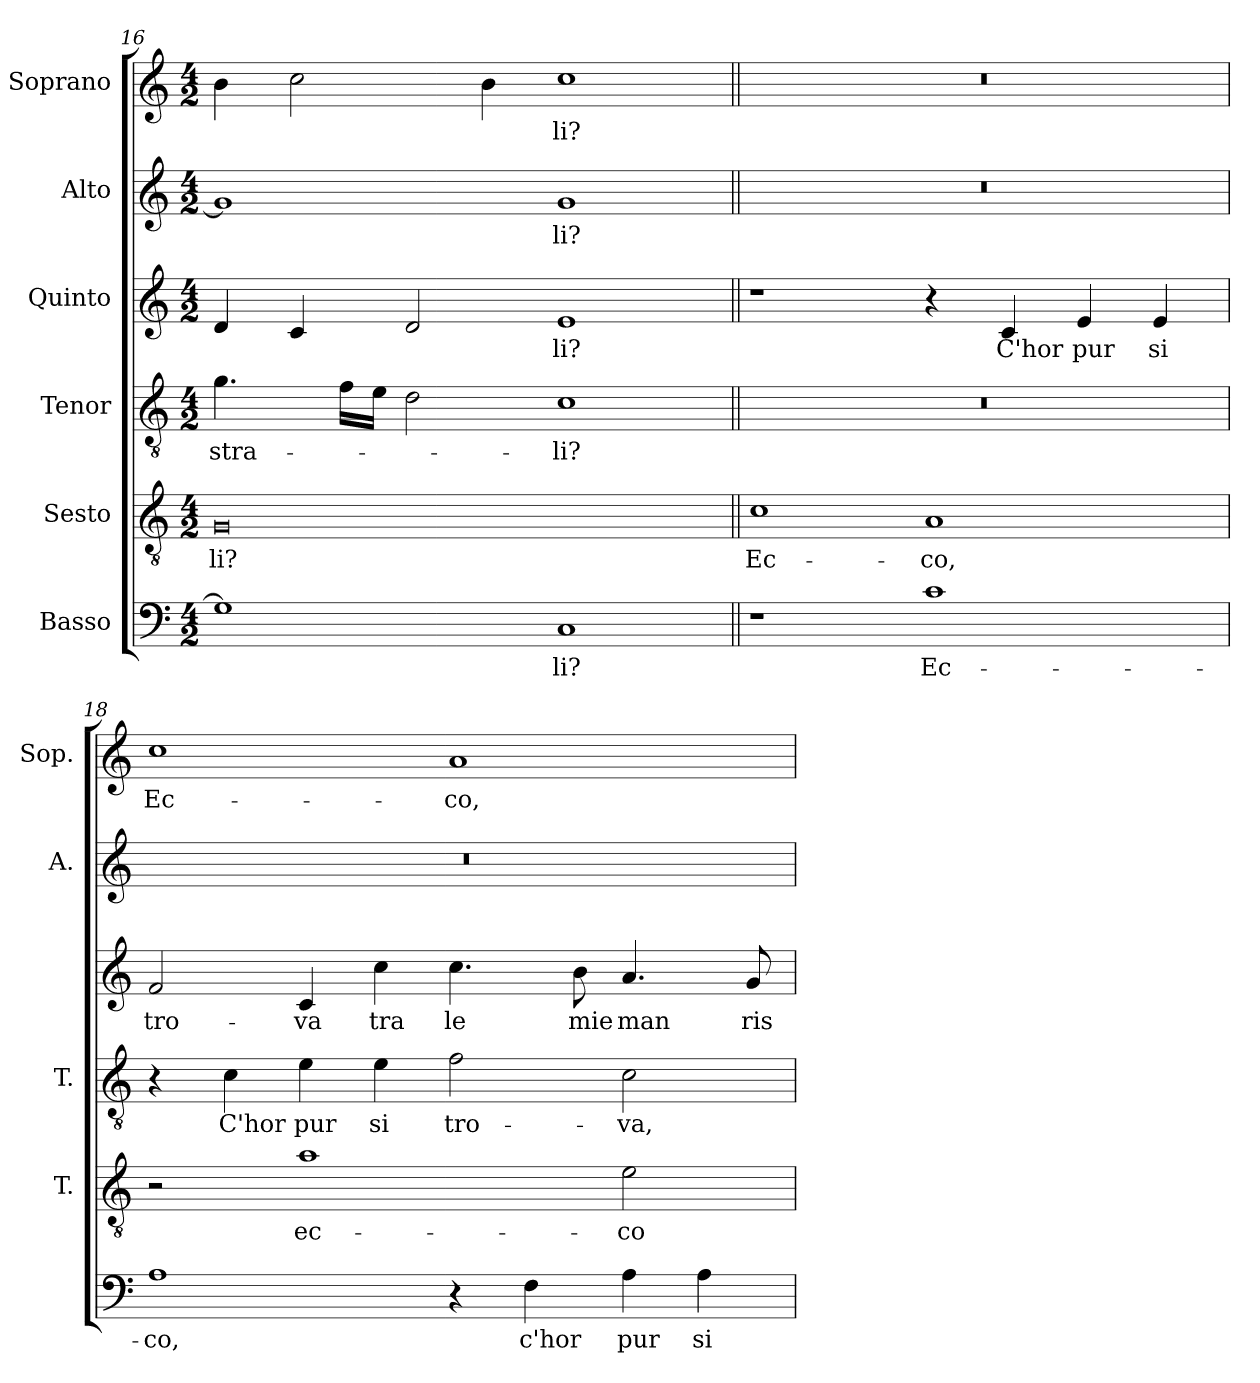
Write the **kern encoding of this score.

**kern	**text	**kern	**text	**kern	**text	**kern	**text	**kern	**text	**kern	**text
*part6	*part6	*part5	*part5	*part4	*part4	*part3	*part3	*part2	*part2	*part1	*part1
*staff6	*staff6	*staff5	*staff5	*staff4	*staff4	*staff3	*staff3	*staff2	*staff2	*staff1	*staff1
*I"Basso	*	*I"Sesto	*	*I"Tenor	*	*I"Quinto	*	*I"Alto	*	*I"Soprano	*
*	*	*I'T.	*	*I'T.	*	*	*	*I'A.	*	*I'Sop.	*
*clefF4	*	*clefGv2	*	*clefGv2	*	*clefG2	*	*clefG2	*	*clefG2	*
*	*	*ITrd7c12	*	*ITrd7c12	*	*	*	*	*	*	*
*k[]	*	*k[]	*	*k[]	*	*k[]	*	*k[]	*	*k[]	*
*C:	*	*C:	*	*C:	*	*C:	*	*C:	*	*C:	*
*M4/2	*	*M4/2	*	*M4/2	*	*M4/2	*	*M4/2	*	*M4/2	*
=16	=16	=16	=16	=16	=16	=16	=16	=16	=16	=16	=16
!	!	!	!LO:LY:b:color=#000000	!	!	!	!	!	!	!	!
!	!	!	!	!	!LO:LY:b:color=#000000	!	!	!	!	!	!
1Gi]	.	0GGi	-li?	4.Gi\	stra-	4di/	.	1gi]	.	4bi\	.
.	.	.	.	.	.	4ci/	.	.	.	2cci\	.
.	.	.	.	16Fi\LL	.	.	.	.	.	.	.
.	.	.	.	16Ei\JJ	.	.	.	.	.	.	.
.	.	.	.	2Di\	.	2di/	.	.	.	.	.
.	.	.	.	.	.	.	.	.	.	4bi\	.
!	!LO:LY:b:color=#000000	!	!	!	!	!	!	!	!	!	!
!	!	!	!	!	!LO:LY:b:color=#000000	!	!	!	!	!	!
!	!	!	!	!	!	!	!LO:LY:b:color=#000000	!	!	!	!
!	!	!	!	!	!	!	!	!	!LO:LY:b:color=#000000	!	!
!	!	!	!	!	!	!	!	!	!	!	!LO:LY:b:color=#000000
1Ci	-li?	.	.	1Ci	-li?	1ei	-li?	1gi	-li?	1cci	-li?
!!LO:LB:g=z
=17||	=17||	=17||	=17||	=17||	=17||	=17||	=17||	=17||	=17||	=17||	=17||
!	!	!	!LO:LY:b:color=#000000	!LO:N:vis=1	!	!	!	!LO:N:vis=1	!	!LO:N:vis=1	!
1r	.	1Ci	Ec-	0r	.	1r	.	0r	.	0r	.
!	!LO:LY:b:color=#000000	!	!	!	!	!	!	!	!	!	!
!	!	!	!LO:LY:b:color=#000000	!	!	!	!	!	!	!	!
1ci	Ec-	1AAi	-co,	.	.	4r	.	.	.	.	.
!	!	!	!	!	!	!	!LO:LY:b:color=#000000	!	!	!	!
.	.	.	.	.	.	4ci/	C'hor	.	.	.	.
!	!	!	!	!	!	!	!LO:LY:b:color=#000000	!	!	!	!
.	.	.	.	.	.	4ei/	pur	.	.	.	.
!	!	!	!	!	!	!	!LO:LY:b:color=#000000	!	!	!	!
.	.	.	.	.	.	4ei/	si	.	.	.	.
=18	=18	=18	=18	=18	=18	=18	=18	=18	=18	=18	=18
!	!LO:LY:b:color=#000000	!	!	!	!	!	!	!	!	!	!
!	!	!	!	!	!	!	!LO:LY:b:color=#000000	!LO:N:vis=1	!	!	!
!	!	!	!	!	!	!	!	!	!	!	!LO:LY:b:color=#000000
1Ai	-co,	2r	.	4r	.	2fi/	tro-	0r	.	1cci	Ec-
!	!	!	!	!	!LO:LY:b:color=#000000	!	!	!	!	!	!
.	.	.	.	4Ci\	C'hor	.	.	.	.	.	.
!	!	!	!LO:LY:b:color=#000000	!	!	!	!	!	!	!	!
!	!	!	!	!	!LO:LY:b:color=#000000	!	!	!	!	!	!
!	!	!	!	!	!	!	!LO:LY:b:color=#000000	!	!	!	!
.	.	1Ai	ec-	4Ei\	pur	4ci/	-va	.	.	.	.
!	!	!	!	!	!LO:LY:b:color=#000000	!	!	!	!	!	!
!	!	!	!	!	!	!	!LO:LY:b:color=#000000	!	!	!	!
.	.	.	.	4Ei\	si	4cci\	tra	.	.	.	.
!	!	!	!	!	!LO:LY:b:color=#000000	!	!	!	!	!	!
!	!	!	!	!	!	!	!LO:LY:b:color=#000000	!	!	!	!
!	!	!	!	!	!	!	!	!	!	!	!LO:LY:b:color=#000000
4r	.	.	.	2Fi\	tro-	4.cci\	le	.	.	1ai	-co,
!	!LO:LY:b:color=#000000	!	!	!	!	!	!	!	!	!	!
4Fi\	c'hor	.	.	.	.	.	.	.	.	.	.
!	!	!	!	!	!	!	!LO:LY:b:color=#000000	!	!	!	!
.	.	.	.	.	.	8bi\	mie	.	.	.	.
!	!LO:LY:b:color=#000000	!	!	!	!	!	!	!	!	!	!
!	!	!	!LO:LY:b:color=#000000	!	!	!	!	!	!	!	!
!	!	!	!	!	!LO:LY:b:color=#000000	!	!	!	!	!	!
!	!	!	!	!	!	!	!LO:LY:b:color=#000000	!	!	!	!
4Ai\	pur	2Ei\	-co	2Ci\	-va,	4.ai/	man	.	.	.	.
!	!LO:LY:b:color=#000000	!	!	!	!	!	!	!	!	!	!
4Ai\	si	.	.	.	.	.	.	.	.	.	.
!	!	!	!	!	!	!	!LO:LY:b:color=#000000	!	!	!	!
.	.	.	.	.	.	8gi/	ris-	.	.	.	.
=	=	=	=	=	=	=	=	=	=	=	=
*-	*-	*-	*-	*-	*-	*-	*-	*-	*-	*-	*-
